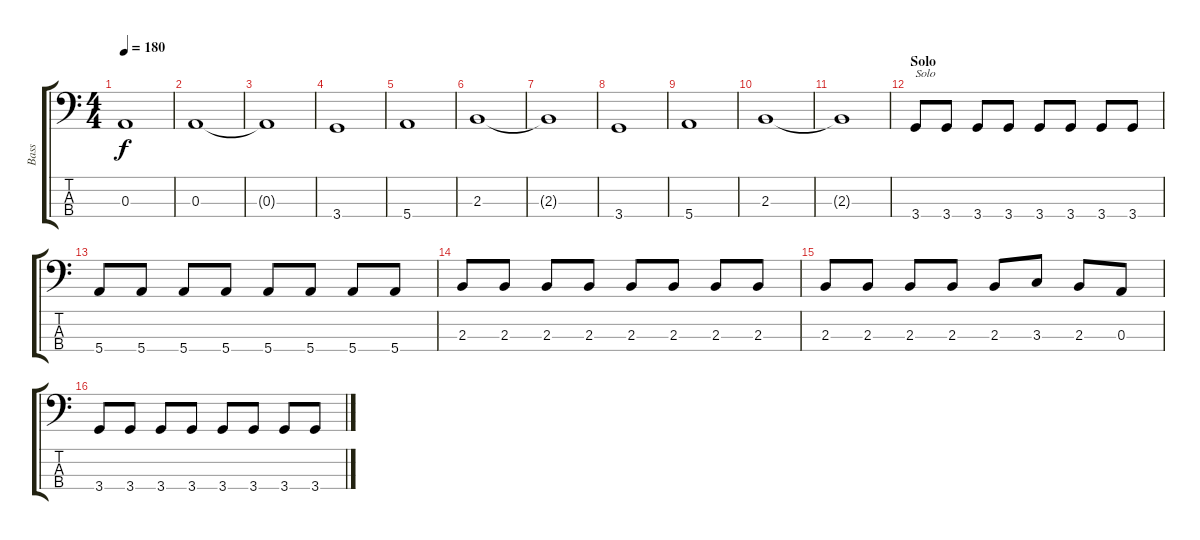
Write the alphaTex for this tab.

\track ("Bass" "Bass") {instrument electricbasspick}
\staff {score tabs}
\tuning (G2 D2 A1 E1) {hide}
\ts (4 4)
\tempo 180
\clef f4
\ks c
0.3{t}.1{dy f} |
0.3.1 |
0.3{t}.1 |
3.4.1 |
5.4.1 |
2.3.1 |
2.3{t}.1 |
3.4.1 |
5.4.1 |
2.3.1 |
2.3{t}.1 |
\section ("" "Solo")
3.4.8{txt "Solo"} 3.4.8 3.4.8 3.4.8 3.4.8 3.4.8 3.4.8 3.4.8 |
5.4.8 5.4.8 5.4.8 5.4.8 5.4.8 5.4.8 5.4.8 5.4.8 |
2.3.8 2.3.8 2.3.8 2.3.8 2.3.8 2.3.8 2.3.8 2.3.8 |
2.3.8 2.3.8 2.3.8 2.3.8 2.3.8 3.3.8 2.3.8 0.3.8 |
3.4.8 3.4.8 3.4.8 3.4.8 3.4.8 3.4.8 3.4.8 3.4.8
